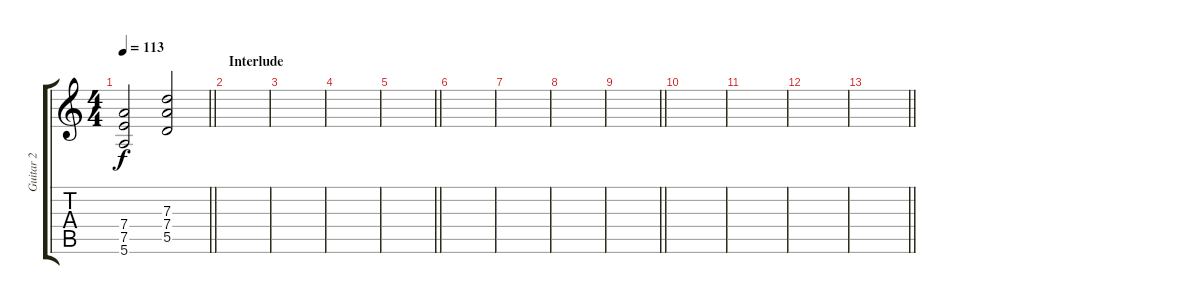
\track ("Guitar 2" "Guitar 2") {instrument distortionguitar}
\staff {score tabs}
\tuning (E4 B3 G3 D3 A2 E2) {hide}
\ts (4 4)
\tempo 113
\clef g2
\barLineRight lightlight
\ks c
(7.4 7.5 5.6).2{dy f} (7.3 7.4 5.5).2 |
\section ("" "Interlude")
|
|
|
\barLineRight lightlight
|
|
|
|
\barLineRight lightlight
|
|
|
|
\barLineRight lightlight
